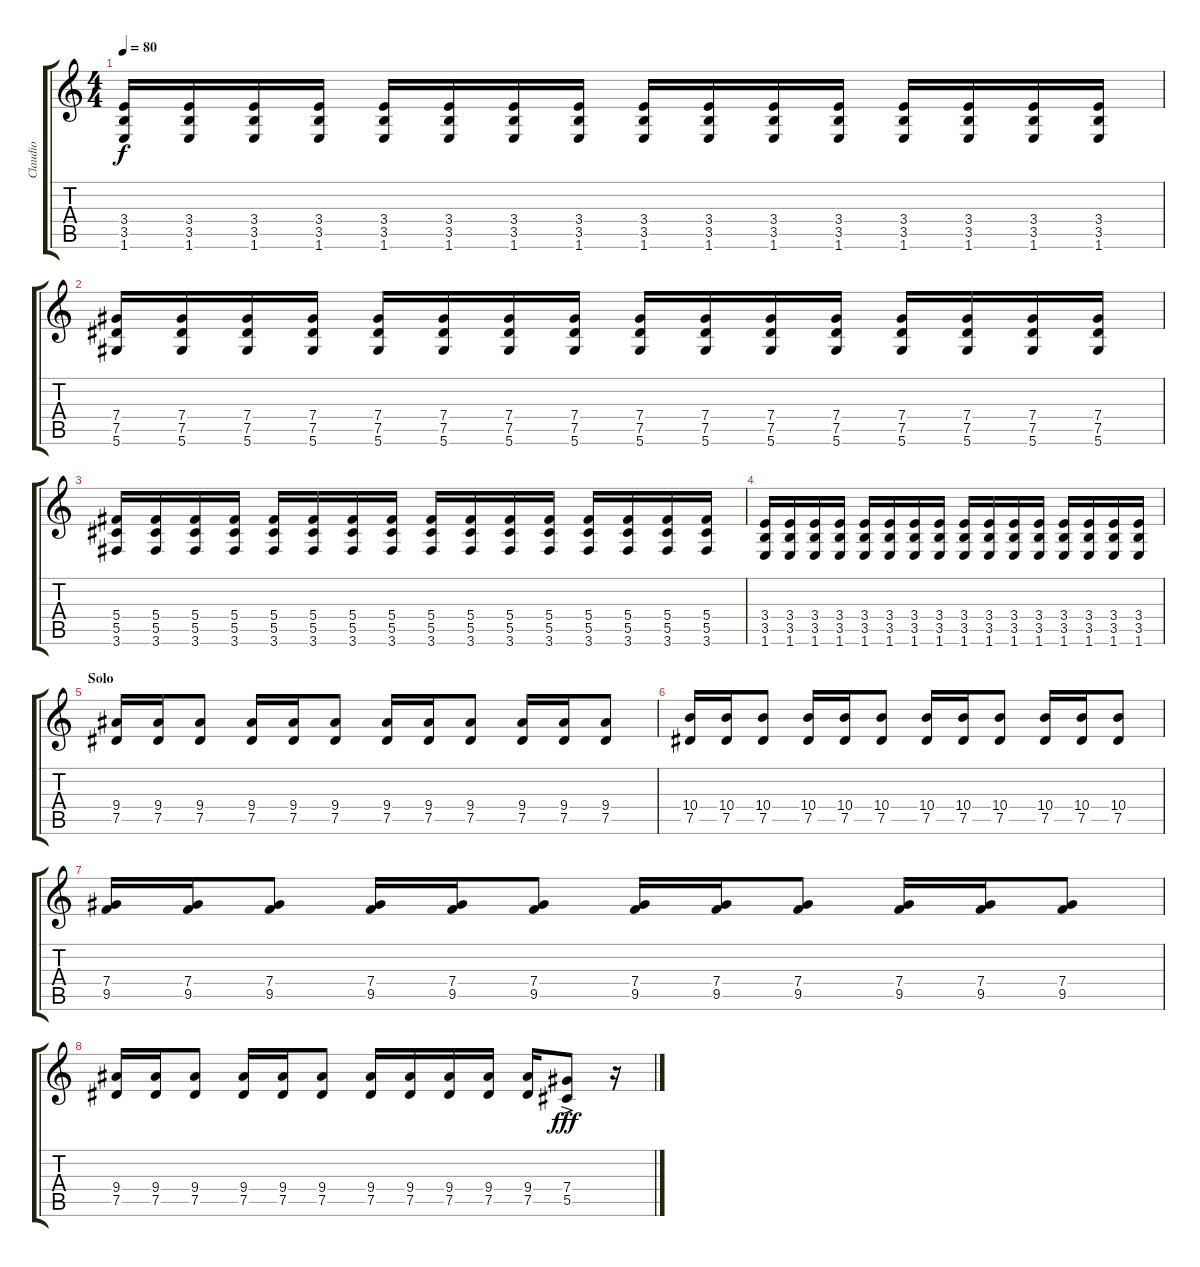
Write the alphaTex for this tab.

\track ("Claudio" "Claudio") {instrument distortionguitar}
\staff {score tabs}
\tuning (Eb4 Bb3 Gb3 Db3 Ab2 Eb2) {hide}
\ts (4 4)
\tempo 80
\clef g2
\ks c
(3.4 3.5 1.6).16{dy f instrument distortionguitar} (3.4 3.5 1.6).16 (3.4 3.5 1.6).16 (3.4 3.5 1.6).16 (3.4 3.5 1.6).16 (3.4 3.5 1.6).16 (3.4 3.5 1.6).16 (3.4 3.5 1.6).16 (3.4 3.5 1.6).16 (3.4 3.5 1.6).16 (3.4 3.5 1.6).16 (3.4 3.5 1.6).16 (3.4 3.5 1.6).16 (3.4 3.5 1.6).16 (3.4 3.5 1.6).16 (3.4 3.5 1.6).16 |
(7.4 7.5 5.6).16 (7.4 7.5 5.6).16 (7.4 7.5 5.6).16 (7.4 7.5 5.6).16 (7.4 7.5 5.6).16 (7.4 7.5 5.6).16 (7.4 7.5 5.6).16 (7.4 7.5 5.6).16 (7.4 7.5 5.6).16 (7.4 7.5 5.6).16 (7.4 7.5 5.6).16 (7.4 7.5 5.6).16 (7.4 7.5 5.6).16 (7.4 7.5 5.6).16 (7.4 7.5 5.6).16 (7.4 7.5 5.6).16 |
(5.4 5.5 3.6).16 (5.4 5.5 3.6).16 (5.4 5.5 3.6).16 (5.4 5.5 3.6).16 (5.4 5.5 3.6).16 (5.4 5.5 3.6).16 (5.4 5.5 3.6).16 (5.4 5.5 3.6).16 (5.4 5.5 3.6).16 (5.4 5.5 3.6).16 (5.4 5.5 3.6).16 (5.4 5.5 3.6).16 (5.4 5.5 3.6).16 (5.4 5.5 3.6).16 (5.4 5.5 3.6).16 (5.4 5.5 3.6).16 |
(3.4 3.5 1.6).16 (3.4 3.5 1.6).16 (3.4 3.5 1.6).16 (3.4 3.5 1.6).16 (3.4 3.5 1.6).16 (3.4 3.5 1.6).16 (3.4 3.5 1.6).16 (3.4 3.5 1.6).16 (3.4 3.5 1.6).16 (3.4 3.5 1.6).16 (3.4 3.5 1.6).16 (3.4 3.5 1.6).16 (3.4 3.5 1.6).16 (3.4 3.5 1.6).16 (3.4 3.5 1.6).16 (3.4 3.5 1.6).16 |
\section ("" "Solo")
(9.4 7.5).16{volume 15} (9.4 7.5).16 (9.4 7.5).8 (9.4 7.5).16 (9.4 7.5).16 (9.4 7.5).8 (9.4 7.5).16 (9.4 7.5).16 (9.4 7.5).8 (9.4 7.5).16 (9.4 7.5).16 (9.4 7.5).8 |
(10.4 7.5).16 (10.4 7.5).16 (10.4 7.5).8 (10.4 7.5).16 (10.4 7.5).16 (10.4 7.5).8 (10.4 7.5).16 (10.4 7.5).16 (10.4 7.5).8 (10.4 7.5).16 (10.4 7.5).16 (10.4 7.5).8 |
(7.4 9.5).16 (7.4 9.5).16 (7.4 9.5).8 (7.4 9.5).16 (7.4 9.5).16 (7.4 9.5).8 (7.4 9.5).16 (7.4 9.5).16 (7.4 9.5).8 (7.4 9.5).16 (7.4 9.5).16 (7.4 9.5).8 |
(9.4 7.5).16 (9.4 7.5).16 (9.4 7.5).8 (9.4 7.5).16 (9.4 7.5).16 (9.4 7.5).8 (9.4 7.5).16 (9.4 7.5).16 (9.4 7.5).16 (9.4 7.5).16 (9.4 7.5).16 (7.4{ac} 5.5{ac}).8{dy fff} r.16
